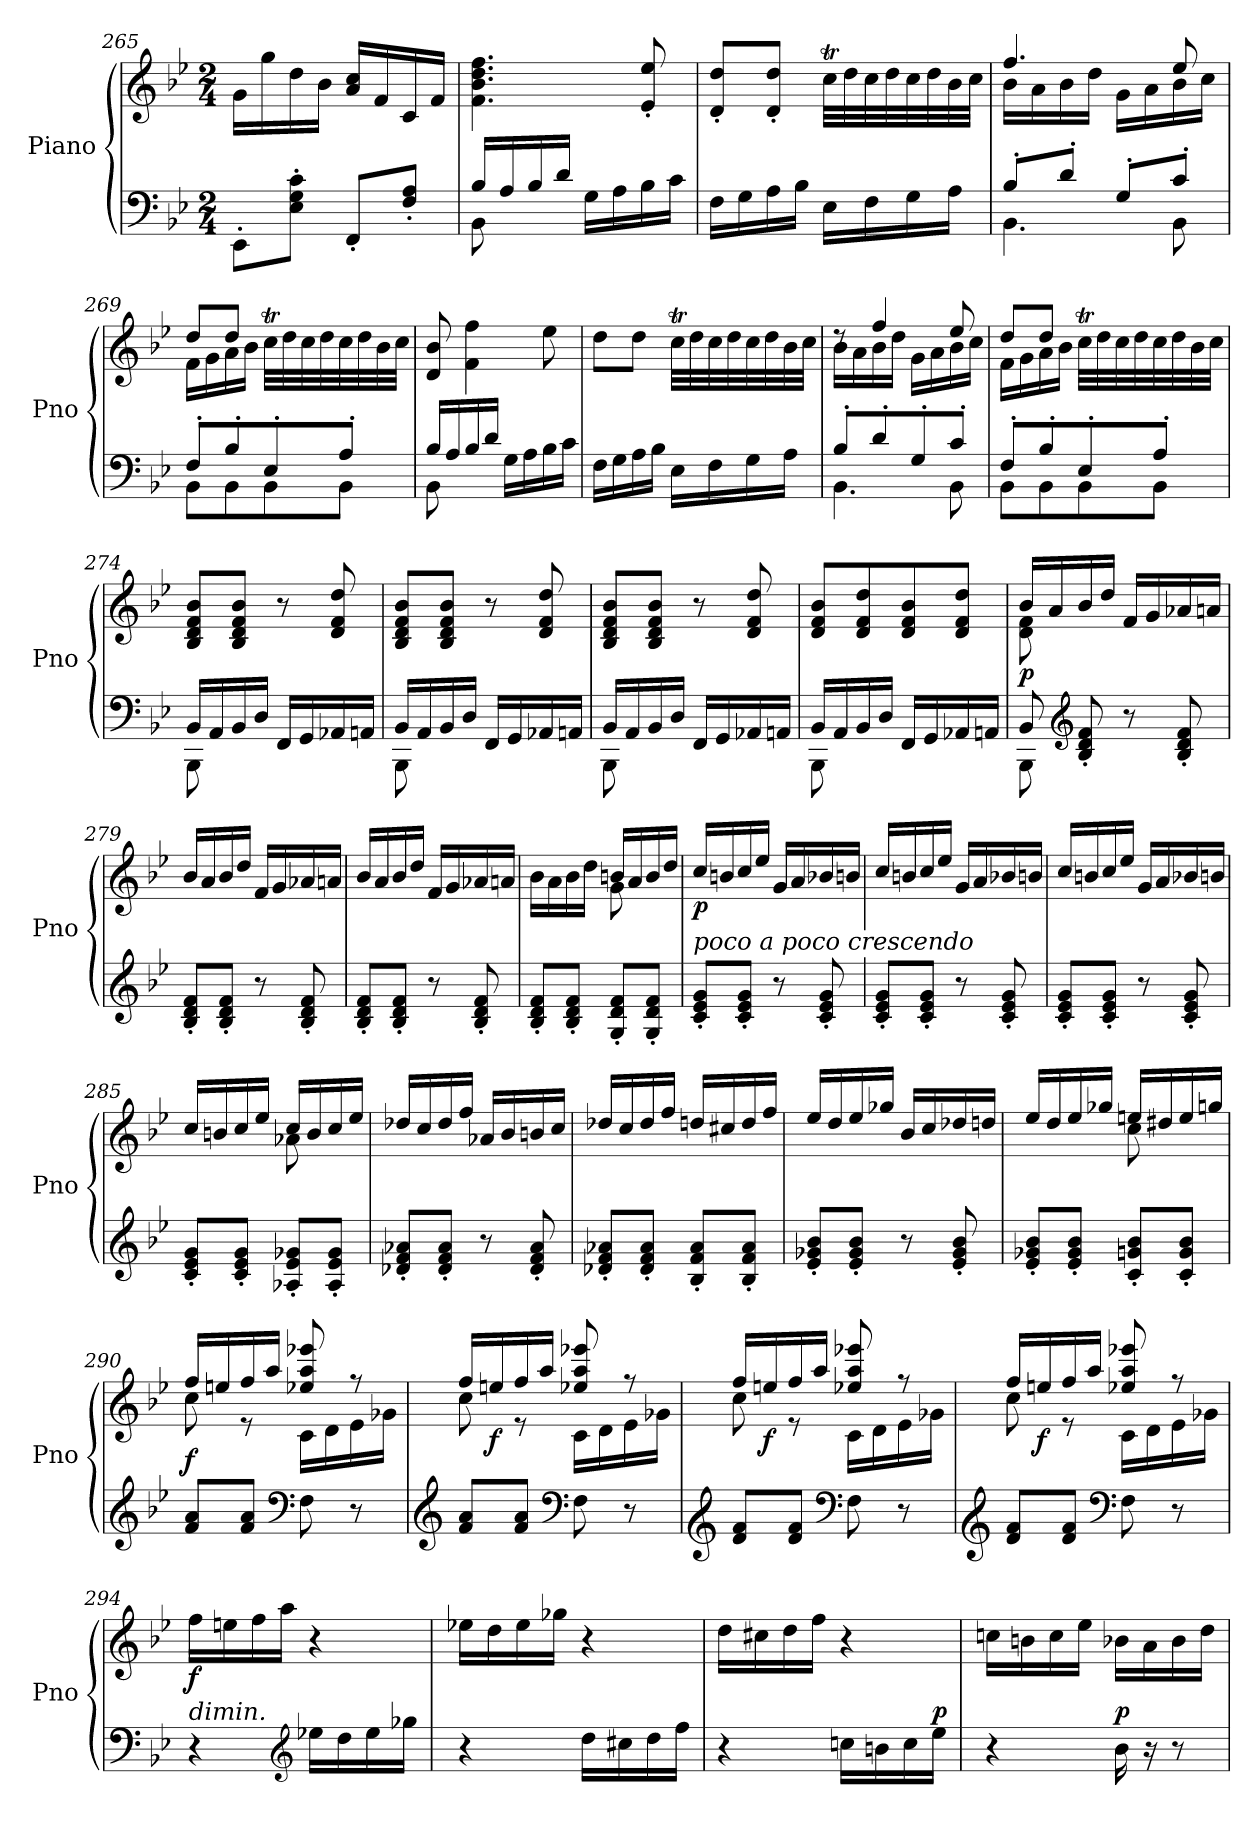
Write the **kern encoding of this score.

**kern	**kern	**dynam
*part1	*part1	*part1
*staff2	*staff1	*staff1/2
*I"Piano	*	*
*I'Pno	*	*
*clefF4	*clefG2	*
*k[b-e-]	*k[b-e-]	*
*M2/4	*M2/4	*
=265	=265	=265
8EE-'\L	16g\LL	.
.	16gg\	.
8E-\' 8G\' 8c\'J	16dd\	.
.	16b-\JJ	.
8FF'/L	16a/ 16cc/LL	.
.	16f/	.
8F/' 8A/'J	16c/	.
.	16f/JJ	.
=266	=266	=266
*^	*	*
16B-/LL	8BB-\	4.f\ 4.b-\ 4.dd\ 4.ff\	.
16A/	.	.	.
16B-/	8ryy	.	.
16d/JJ	.	.	.
16G\LL	4ryy	.	.
16A\	.	.	.
16B-\	.	8e-/' 8ee-/'	.
16c\JJ	.	.	.
*v	*v	*	*
=267	=267	=267
16F\LL	8d/' 8dd/'L	.
16G\	.	.
16A\	8d/' 8dd/'J	.
16B-\JJ	.	.
16E-\LL	32ccT!\LLL	.
.	32dd!\	.
16F\	32cc!\	.
.	32dd!\	.
16G\	32cc!\	.
.	32dd!\	.
16A\JJ	32b-\	.
.	32cc\JJJ	.
=268	=268	=268
*^	*^	*
8B-'/L	4.BB-\	4.ff/	16b-\LL	.
.	.	.	16a\	.
8d'/J	.	.	16b-\	.
.	.	.	16dd\JJ	.
8G'/L	.	.	16g\LL	.
.	.	.	16a\	.
8c'/J	8BB-\	8ee-/	16b-\	.
.	.	.	16cc\JJ	.
!!LO:LB:g=z	!!
=269	=269	=269	=269	=269
8F'/L	8BB-\L	8dd/L	16f\LL	.
.	.	.	16g\	.
8B-'/	8BB-\	8dd/J	16a\	.
.	.	.	16b-\JJ	.
8E-'/	8BB-\	32ccT!\LLL	4reyy	.
.	.	32dd!\	.	.
.	.	32cc!\	.	.
.	.	32dd!\	.	.
8A'/J	8BB-\J	32cc!\	.	.
.	.	32dd!\	.	.
.	.	32b-\	.	.
.	.	32cc\JJJ	.	.
*	*	*v	*v	*
=270	=270	=270	=270
16B-/LL	8BB-\	8d/ 8b-/	.
16A/	.	.	.
16B-/	8ryy	4f\ 4ff\	.
16d/JJ	.	.	.
16G\LL	4ryy	.	.
16A\	.	.	.
16B-\	.	8ee-\	.
16c\JJ	.	.	.
*v	*v	*	*
=271	=271	=271
16F\LL	8dd\L	.
16G\	.	.
16A\	8dd\J	.
16B-\JJ	.	.
16E-\LL	32ccT!\LLL	.
.	32dd!\	.
16F\	32cc!\	.
.	32dd!\	.
16G\	32cc!\	.
.	32dd!\	.
16A\JJ	32b-\	.
.	32cc\JJJ	.
=272	=272	=272
*^	*^	*
8B-'/L	4.BB-\	8rdd	16b-\LL	.
.	.	.	16a\	.
8d'/	.	4ff/	16b-\	.
.	.	.	16dd\JJ	.
8G'/	.	.	16g\LL	.
.	.	.	16a\	.
8c'/J	8BB-\	8ee-/	16b-\	.
.	.	.	16cc\JJ	.
=273	=273	=273	=273	=273
8F'/L	8BB-\L	8dd/L	16f\LL	.
.	.	.	16g\	.
8B-'/	8BB-\	8dd/J	16a\	.
.	.	.	16b-\JJ	.
8E-'/	8BB-\	32ccT!\LLL	4reyy	.
.	.	32dd!\	.	.
.	.	32cc!\	.	.
.	.	32dd!\	.	.
8A'/J	8BB-\J	32cc!\	.	.
.	.	32dd!\	.	.
.	.	32b-\	.	.
.	.	32cc\JJJ	.	.
*	*	*v	*v	*
!!LO:PB:g=z
=274	=274	=274	=274
16BB-/LL	8BBB-\	8B-/ 8d/ 8f/ 8b-/L	.
16AA/	.	.	.
16BB-/	8rGGyy	8B-/ 8d/ 8f/ 8b-/J	.
16D/JJ	.	.	.
16FF/LL	4rEEyy	8r	.
16GG/	.	.	.
16AA-X/	.	8d/ 8f/ 8dd/	.
16AAn/JJ	.	.	.
=275	=275	=275	=275
16BB-/LL	8BBB-\	8B-/ 8d/ 8f/ 8b-/L	.
16AA/	.	.	.
16BB-/	8rGGyy	8B-/ 8d/ 8f/ 8b-/J	.
16D/JJ	.	.	.
16FF/LL	4rEEyy	8r	.
16GG/	.	.	.
16AA-X/	.	8d/ 8f/ 8dd/	.
16AAn/JJ	.	.	.
=276	=276	=276	=276
16BB-/LL	8BBB-\	8B-/ 8d/ 8f/ 8b-/L	.
16AA/	.	.	.
16BB-/	8rGGyy	8B-/ 8d/ 8f/ 8b-/J	.
16D/JJ	.	.	.
16FF/LL	4rEEyy	8r	.
16GG/	.	.	.
16AA-X/	.	8d/ 8f/ 8dd/	.
16AAn/JJ	.	.	.
=277	=277	=277	=277
16BB-/LL	8BBB-\	8d/ 8f/ 8b-/L	.
16AA/	.	.	.
16BB-/	8rGGyy	8d/ 8f/ 8dd/	.
16D/JJ	.	.	.
16FF/LL	4rEEyy	8d/ 8f/ 8b-/	.
16GG/	.	.	.
16AA-X/	.	8d/ 8f/ 8dd/J	.
16AAn/JJ	.	.	.
=278	=278	=278	=278
*	*	*^	*
!	!	!	!	!LO:DY:a=2
8BB-/	8BBB-\	16b-/LL	8d\ 8f\	p
.	.	16a/	.	.
*clefG2	*	*	*	*
8B-/' 8d/' 8f/'	8rAyy	16b-/	8reyy	.
.	.	16dd/JJ	.	.
8r	4rAyy	16f/LL	4reyy	.
.	.	16g/	.	.
8B-/' 8d/' 8f/'	.	16a-X/	.	.
.	.	16an/JJ	.	.
*v	*v	*	*	*
*	*v	*v	*
!!LO:LB:g=z
=279	=279	=279
8B-/' 8d/' 8f/'L	16b-/LL	.
.	16a/	.
8B-/' 8d/' 8f/'J	16b-/	.
.	16dd/JJ	.
8r	16f/LL	.
.	16g/	.
8B-/' 8d/' 8f/'	16a-X/	.
.	16an/JJ	.
=280	=280	=280
8B-/' 8d/' 8f/'L	16b-/LL	.
.	16a/	.
8B-/' 8d/' 8f/'J	16b-/	.
.	16dd/JJ	.
8r	16f/LL	.
.	16g/	.
8B-/' 8d/' 8f/'	16a-X/	.
.	16an/JJ	.
=281	=281	=281
*	*^	*
8B-/' 8d/' 8f/'L	16b-\LL	4rgyy	.
.	16a\	.	.
8B-/' 8d/' 8f/'J	16b-\	.	.
.	16dd\JJ	.	.
8G/' 8d/' 8f/'L	16bn/LL	8g\	.
.	16a/	.	.
8G/' 8d/' 8f/'J	16b/	8rgyy	.
.	16dd/JJ	.	.
*	*v	*v	*
=282	=282	=282
!LO:TX:a:i:t=poco a poco crescendo	!	!
!	!	!LO:DY:b
8c/' 8e-/' 8g/'L	16cc/LL	p
.	16bn/	.
8c/' 8e-/' 8g/'J	16cc/	.
.	16ee-/JJ	.
8r	16g/LL	.
.	16a/	.
8c/' 8e-/' 8g/'	16b-X/	.
.	16bn/JJ	.
=283	=283	=283
8c/' 8e-/' 8g/'L	16cc/LL	.
.	16bn/	.
8c/' 8e-/' 8g/'J	16cc/	.
.	16ee-/JJ	.
8r	16g/LL	.
.	16a/	.
8c/' 8e-/' 8g/'	16b-X/	.
.	16bn/JJ	.
!!LO:LB:g=z
=284	=284	=284
8c/' 8e-/' 8g/'L	16cc/LL	.
.	16bn/	.
8c/' 8e-/' 8g/'J	16cc/	.
.	16ee-/JJ	.
8r	16g/LL	.
.	16a/	.
8c/' 8e-/' 8g/'	16b-X/	.
.	16bn/JJ	.
=285	=285	=285
*	*^	*
8c/' 8e-/' 8g/'L	16cc/LL	4ryy	.
.	16bn/	.	.
8c/' 8e-/' 8g/'J	16cc/	.	.
.	16ee-/JJ	.	.
8A-X/' 8e-/' 8g-X/'L	16cc/LL	8a-X\	.
.	16b/	.	.
8A-/' 8e-/' 8g-/'J	16cc/	8ryy	.
.	16ee-/JJ	.	.
*	*v	*v	*
=286	=286	=286
8d-X/' 8f/' 8a-X/'L	16dd-X/LL	.
.	16cc/	.
8d-/' 8f/' 8a-/'J	16dd-/	.
.	16ff/JJ	.
8r	16a-X/LL	.
.	16b-/	.
8d-/' 8f/' 8a-/'	16bn/	.
.	16cc/JJ	.
=287	=287	=287
8d-X/' 8f/' 8a-X/'L	16dd-X/LL	.
.	16cc/	.
8d-/' 8f/' 8a-/'J	16dd-/	.
.	16ff/JJ	.
8B-/' 8f/' 8a-/'L	16ddn/LL	.
.	16cc#X/	.
8B-/' 8f/' 8a-/'J	16dd/	.
.	16ff/JJ	.
=288	=288	=288
8e-/' 8g-X/' 8b-/'L	16ee-/LL	.
.	16dd/	.
8e-/' 8g-/' 8b-/'J	16ee-/	.
.	16gg-X/JJ	.
8r	16b-/LL	.
.	16cc/	.
8e-/' 8g-/' 8b-/'	16dd-X/	.
.	16ddn/JJ	.
!!LO:LB:g=z
=289	=289	=289
*	*^	*
8e-/' 8g-X/' 8b-/'L	16ee-/LL	4ryy	.
.	16dd/	.	.
8e-/' 8g-/' 8b-/'J	16ee-/	.	.
.	16gg-X/JJ	.	.
8c/' 8gn/' 8b-/'L	16een/LL	8cc\	.
.	16dd#X/	.	.
8c/' 8g/' 8b-/'J	16ee/	8rddyy	.
.	16ggn/JJ	.	.
=290	=290	=290	=290
!	!	!	!LO:DY:a=2
8f/ 8a/L	16ff/LL	8cc\	f
.	16een/	.	.
8f/ 8a/J	16ff/	8r	.
.	16aa/JJ	.	.
*clefF4	*	*	*
8F\	8ee-X/ 8aa/ 8eee-X/	16c:\LL	.
.	.	16d\	.
8r	8r	16e-\	.
.	.	16g-X\JJ	.
=291	=291	=291	=291
*clefG2	*	*	*
!	!	!	!LO:DY:a=2
!	!	!	!LO:DY:n=1:b
8f/ 8a/L	16ff/LL	8cc\	ff sf
!	!	!	!LO:DY:n=2:b
.	16een/	.	f
8f/ 8a/J	16ff/	8r	.
.	16aa/JJ	.	.
*clefF4	*	*	*
8F\	8ee-X/ 8aa/ 8eee-X/	16c:\LL	.
.	.	16d\	.
8r	8r	16e-\	.
.	.	16g-X\JJ	.
=292	=292	=292	=292
*clefG1	*	*	*
!	!	!	!LO:DY:a=2
!	!	!	!LO:DY:n=1:b
8f/ 8a/L	16ff/LL	8cc\	ff sf
!	!	!	!LO:DY:n=2:b
.	16een/	.	f
8f/ 8a/J	16ff/	8r	.
.	16aa/JJ	.	.
*clefF4	*	*	*
8F\	8ee-X/ 8aa/ 8eee-X/	16c:\LL	.
.	.	16d\	.
8r	8r	16e-\	.
.	.	16g-X\JJ	.
=293	=293	=293	=293
*clefG1	*	*	*
!	!	!	!LO:DY:b
!	!	!	!LO:DY:n=1:b
8f/ 8a/L	16ff/LL	8cc\	ff sf
!	!	!	!LO:DY:n=2:b
.	16een/	.	f
8f/ 8a/J	16ff/	8r	.
.	16aa/JJ	.	.
*clefF4	*	*	*
8F\	8ee-X/ 8aa/ 8eee-X/	16c:\LL	.
.	.	16d\	.
8r	8r	16e-\	.
.	.	16g-X\JJ	.
!!LO:LB:g=z
=294	=294	=294	=294
!LO:TX:a:i:t=dimin.	!	!	!
!	!	!	!LO:DY:b
*	*v	*v	*
4r	16ff\LL	f
.	16een\	.
.	16ff\	.
.	16aa\JJ	.
*clefG2	*	*
16ee-X\LL	4r	.
16dd\	.	.
16ee-\	.	.
16gg-X\JJ	.	.
=295	=295	=295
4r	16ee-X\LL	.
.	16dd\	.
.	16ee-\	.
.	16gg-X\JJ	.
16dd\LL	4r	.
16cc#X\	.	.
16dd\	.	.
16ff\JJ	.	.
=296	=296	=296
4r	16dd\LL	.
.	16cc#X\	.
.	16dd\	.
.	16ff\JJ	.
16ccn\LL	4r	.
16bn\	.	.
16cc\	.	.
!	!	!LO:DY:a=2
16ee-\JJ	.	p
=297	=297	=297
4r	16ccn\LL	.
.	16bn\	.
.	16cc\	.
.	16ee-\JJ	.
!	!	!LO:DY:a=2
16b-\	16b-X\LL	p
16r	16a\	.
8r	16b-\	.
.	16dd\JJ	.
=	=	=
*-	*-	*-
